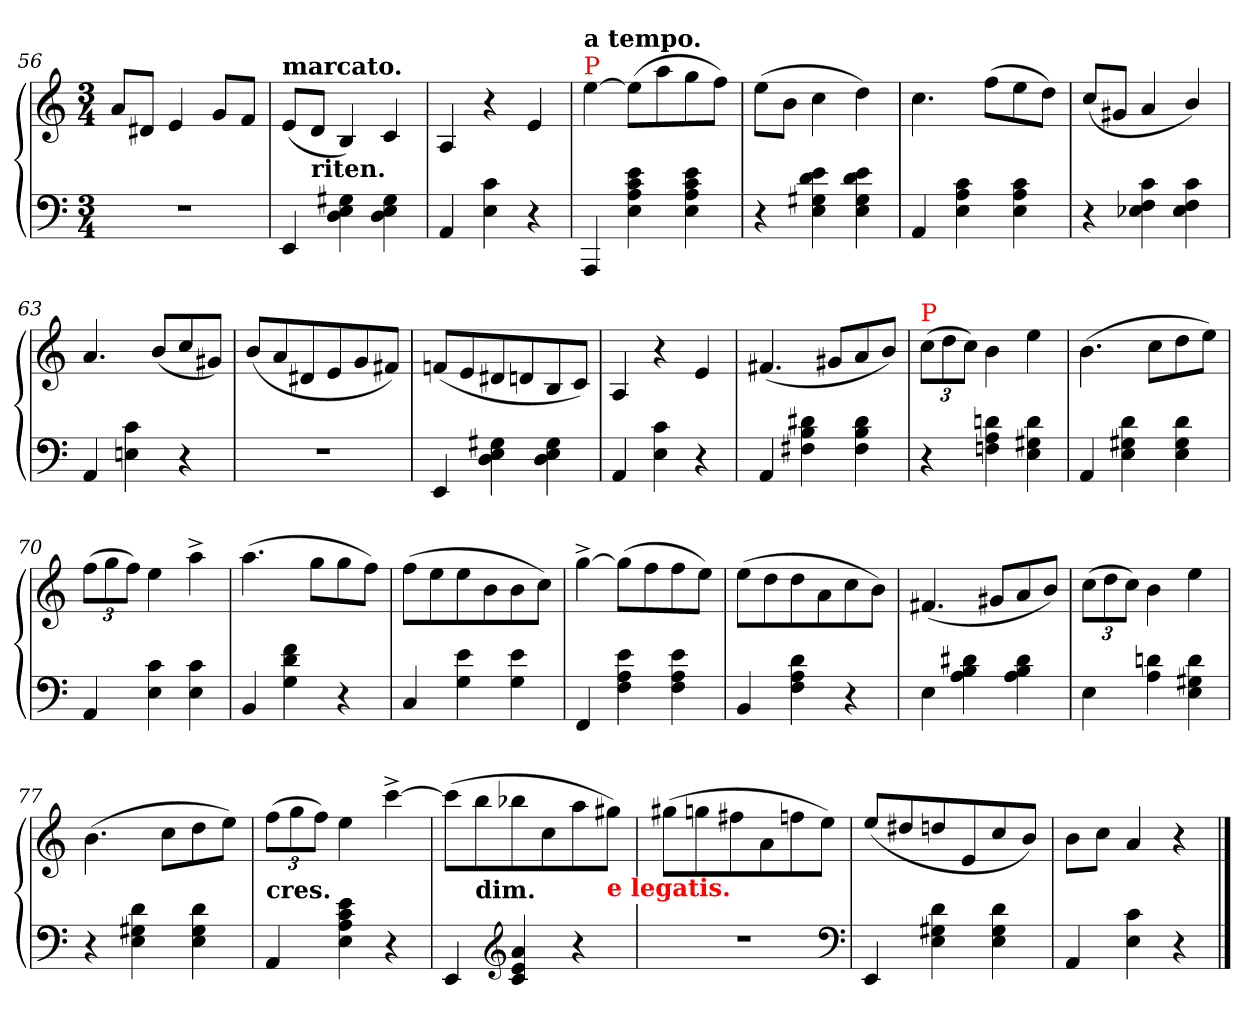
**kern	**kern
*part1	*part1
*staff2	*staff1
*clefF4	*clefG2
*k[]	*k[]
*M3/4	*M3/4
=56	=56
2.r	8aL
.	8d#XJ
.	4e
.	8gL
.	8fJ
=57	=57
!	!LO:TX:a:B:t=marcato.
4EE	(<8eL
!	!LO:TX:b:B:t=riten.
.	8dJ
4G#X 4E 4D	4B)
4G# 4E 4D	4c
=58	=58
4AA	4A
4c 4E	4r
4r	4e
=59	=59
!	!LO:TX:a:B:t=a tempo.
!	!LO:TX:a:color=red:t=P
4AAA	[4ee
4e 4c 4A 4E	(>8eeL]
.	8aa
4e 4c 4A 4E	8gg
.	8ffJ)
=60	=60
4r	(>8eeL
.	8bJ
4e 4d 4G#X 4E	4cc
4e 4d 4G# 4E	4dd)
=61	=61
4AA	4.cc
4c 4A 4E	.
.	(>8ffL
4c 4A 4E	8ee
.	8ddJ)
=62	=62
4r	(<8ccL
.	8g#XJ
4c 4F 4E-X	4a
4c 4F 4E-	4b/)
=63	=63
4AA	4.a
4c 4En	.
.	(<8bL
4r	8cc
.	8g#XJ)
=64	=64
2.r	(<8bL
.	8a
.	8d#X
.	8e
.	8g
.	8f#XJ)
=65	=65
4EE	(<8fnL
.	8e
4G#X 4E 4D	8d#X
.	8dn
4G# 4E 4D	8B
.	8cJ)
=66	=66
4AA	4A
4c 4E	4r
4r	4e
=67	=67
4AA	(<4.f#X
4d#X 4B 4F#X	.
.	8g#XL
4d# 4B 4F#	8a
.	8bJ)
=68	=68
*	*Xbrackettup
!	!LO:TX:a:color=red:t=P
4r	(>12ccL
.	12dd
.	12ccJ)
4dn 4A 4Fn	4b
4d 4G#X 4E	4ee
=69	=69
4AA	(>4.b
4d 4G#X 4E	.
.	8ccL
4d 4G# 4E	8dd
.	8eeJ)
=70	=70
4AA	(>12ffL
.	12gg
.	12ffJ)
4c 4E	4ee
4c 4E	4aa^<
=71	=71
4BB	(>4.aa
4f 4d 4G	.
.	8ggL
4r	8gg
.	8ffJ)
=72	=72
4C	(>8ffL
.	8ee
4e 4G	8ee
.	8b
4e 4G	8b
.	8ccJ)
=73	=73
4FF	[4gg^<
4e 4A 4F	(>8ggL]
.	8ff
4e 4A 4F	8ff
.	8eeJ)
=74	=74
4BB	(>8eeL
.	8dd
4d 4A 4F	8dd
.	8a
4r	8cc
.	8bJ)
=75	=75
4E	(<4.f#X
4d#X 4B 4A	.
.	8g#XL
4d# 4B 4A	8a
.	8bJ)
=76	=76
4E	(>12ccL
.	12dd
.	12ccJ)
4dn 4A	4b
4d 4G#X 4E	4ee
=77	=77
4r	(>4.b
4d 4G#X 4E	.
.	8ccL
4d 4G# 4E	8dd
.	8eeJ)
=78	=78
!	!LO:TX:c:B:t=cres.
4AA	(>12ffL
.	12gg
.	12ffJ)
4e 4c 4A 4E	4ee
4r	[4ccc^<
=79	=79
4EE	(>8cccL]
!	!LO:TX:c:B:t=dim.
.	8bb
*clefG2	*
4a 4e 4c	8bb-X
.	8cc
4r	8aa
!	!LO:TX:b:B:color=red:t=e legatis.
.	8gg#XJ)
=80	=80
2.r	(>8gg#XL
.	8ggn
.	8ff#X
.	8a
.	8ffn
.	8eeJ)
*clefF4	*
=81	=81
4EE	(>8eeL
.	8dd#X
4d 4G#X 4E	8ddn
.	8e
4d 4G# 4E	8cc
.	8bJ)
=82	=82
4AA	8bL
.	8ccJ
4c 4E	4a/
4r	4r
==	==
*-	*-
